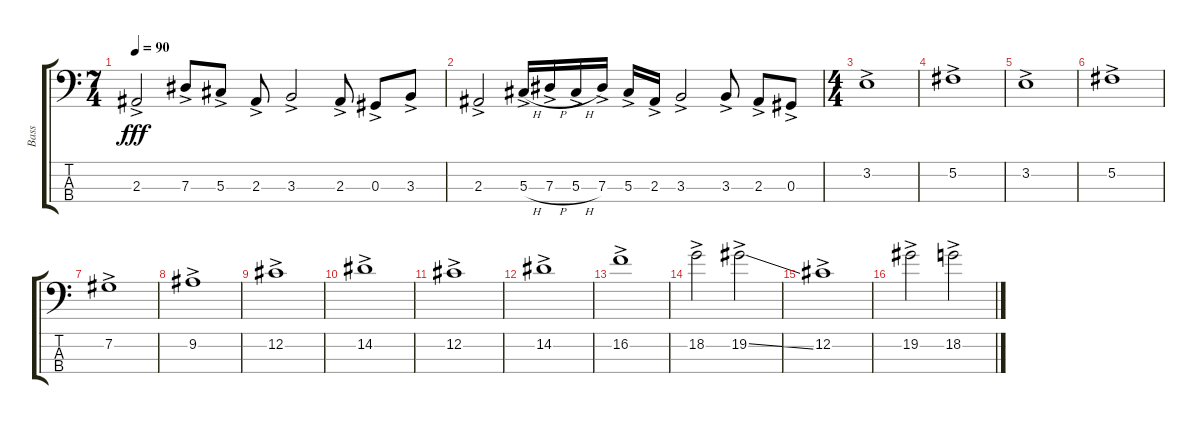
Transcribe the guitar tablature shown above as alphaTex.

\track ("Bass" "Bass") {instrument electricbassfinger}
\staff {score tabs}
\tuning (Gb2 Db2 Ab1 Eb1) {hide}
\ts (7 4)
\tempo 90
\clef f4
\ks c
2.3{ac}.2{dy fff} 7.3{ac}.8 5.3{ac}.8 2.3{ac}.8 3.3{ac}.2 2.3{ac}.8 0.3{ac}.8 3.3{ac}.8 |
2.3{ac}.2 5.3{h ac}.16 7.3{h ac}.16 5.3{h ac}.16 7.3{ac}.16 5.3{ac}.16 2.3{ac}.16 3.3{ac}.2 3.3{ac}.8 2.3{ac}.8 0.3{ac}.8 |
\ts (4 4)
3.2{ac}.1 |
5.2{ac}.1 |
3.2{ac}.1 |
5.2{ac}.1 |
7.2{ac}.1 |
9.2{ac}.1 |
12.2{ac}.1 |
14.2{ac}.1 |
12.2{ac}.1 |
14.2{ac}.1 |
16.2{ac}.1 |
18.2{ac}.2 19.2{ss ac}.2 |
12.2{ac}.1 |
19.2{ac}.2 18.2{ss ac}.2
